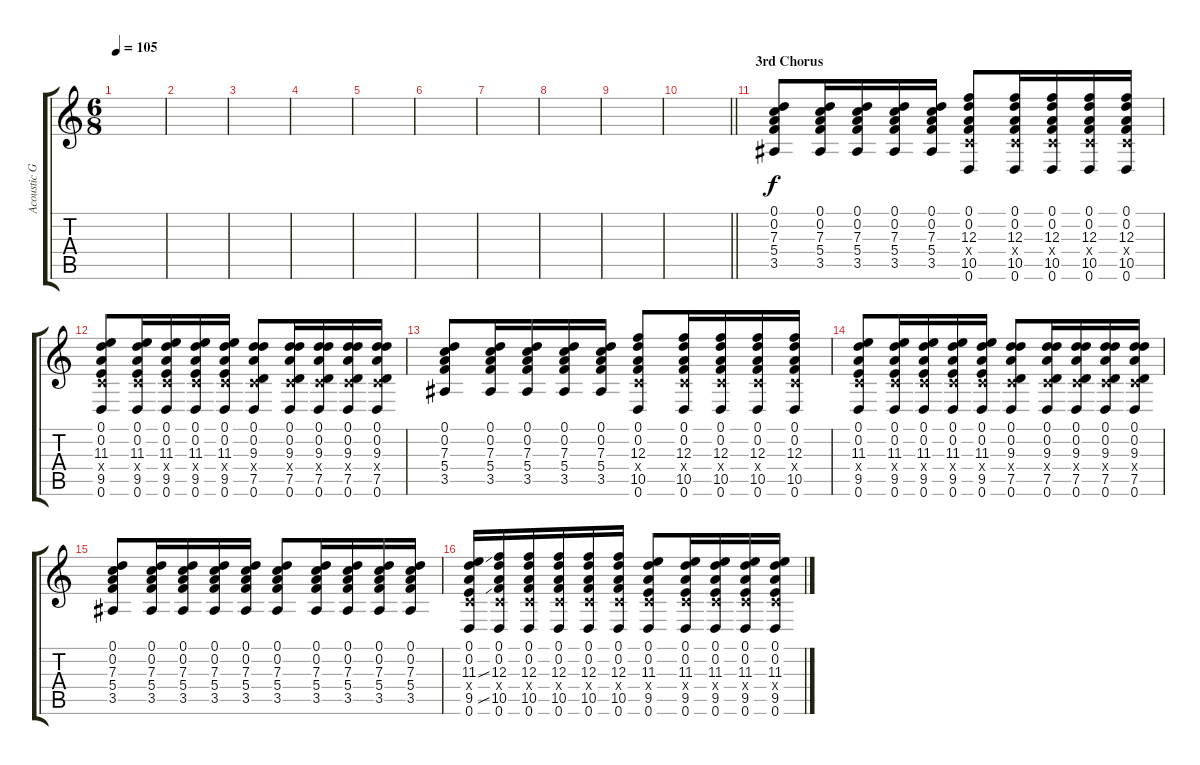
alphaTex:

\track ("Acoustic Guitar" "Acoustic G") {instrument acousticguitarsteel}
\staff {score tabs}
\tuning (D4 A3 F3 C3 G2 D2) {hide}
\ts (6 8)
\tempo 105
\clef g2
\ks c
|
|
|
|
|
|
|
|
|
\barLineRight lightlight
|
\section ("" "3rd Chorus")
(0.1 0.2 7.3 5.4 3.5).8 (0.1 0.2 7.3 5.4 3.5).16 (0.1 0.2 7.3 5.4 3.5).16 (0.1 0.2 7.3 5.4 3.5).16 (0.1 0.2 7.3 5.4 3.5).16 (0.1 0.2 12.3 0.4{x} 10.5 0.6).8 (0.1 0.2 12.3 0.4{x} 10.5 0.6).16 (0.1 0.2 12.3 0.4{x} 10.5 0.6).16 (0.1 0.2 12.3 0.4{x} 10.5 0.6).16 (0.1 0.2 12.3 0.4{x} 10.5 0.6).16 |
(0.1 0.2 11.3 0.4{x} 9.5 0.6).8 (0.1 0.2 11.3 0.4{x} 9.5 0.6).16 (0.1 0.2 11.3 0.4{x} 9.5 0.6).16 (0.1 0.2 11.3 0.4{x} 9.5 0.6).16 (0.1 0.2 11.3 0.4{x} 9.5 0.6).16 (0.1 0.2 9.3 0.4{x} 7.5 0.6).8 (0.1 0.2 9.3 0.4{x} 7.5 0.6).16 (0.1 0.2 9.3 0.4{x} 7.5 0.6).16 (0.1 0.2 9.3 0.4{x} 7.5 0.6).16 (0.1 0.2 9.3 0.4{x} 7.5 0.6).16 |
(0.1 0.2 7.3 5.4 3.5).8 (0.1 0.2 7.3 5.4 3.5).16 (0.1 0.2 7.3 5.4 3.5).16 (0.1 0.2 7.3 5.4 3.5).16 (0.1 0.2 7.3 5.4 3.5).16 (0.1 0.2 12.3 0.4{x} 10.5 0.6).8 (0.1 0.2 12.3 0.4{x} 10.5 0.6).16 (0.1 0.2 12.3 0.4{x} 10.5 0.6).16 (0.1 0.2 12.3 0.4{x} 10.5 0.6).16 (0.1 0.2 12.3 0.4{x} 10.5 0.6).16 |
(0.1 0.2 11.3 0.4{x} 9.5 0.6).8 (0.1 0.2 11.3 0.4{x} 9.5 0.6).16 (0.1 0.2 11.3 0.4{x} 9.5 0.6).16 (0.1 0.2 11.3 0.4{x} 9.5 0.6).16 (0.1 0.2 11.3 0.4{x} 9.5 0.6).16 (0.1 0.2 9.3 0.4{x} 7.5 0.6).8 (0.1 0.2 9.3 0.4{x} 7.5 0.6).16 (0.1 0.2 9.3 0.4{x} 7.5 0.6).16 (0.1 0.2 9.3 0.4{x} 7.5 0.6).16 (0.1 0.2 9.3 0.4{x} 7.5 0.6).16 |
(0.1 0.2 7.3 5.4 3.5).8 (0.1 0.2 7.3 5.4 3.5).16 (0.1 0.2 7.3 5.4 3.5).16 (0.1 0.2 7.3 5.4 3.5).16 (0.1 0.2 7.3 5.4 3.5).16 (0.1 0.2 7.3 5.4 3.5).8 (0.1 0.2 7.3 5.4 3.5).16 (0.1 0.2 7.3 5.4 3.5).16 (0.1 0.2 7.3 5.4 3.5).16 (0.1 0.2 7.3 5.4 3.5).16 |
(0.1 0.2 11.3{ss} 0.4{x} 9.5{ss} 0.6).16 (0.1 0.2 12.3 0.4{x} 10.5 0.6).16 (0.1 0.2 12.3 0.4{x} 10.5 0.6).16 (0.1 0.2 12.3 0.4{x} 10.5 0.6).16 (0.1 0.2 12.3 0.4{x} 10.5 0.6).16 (0.1 0.2 12.3 0.4{x} 10.5 0.6).16 (0.1 0.2 11.3 0.4{x} 9.5 0.6).8 (0.1 0.2 11.3 0.4{x} 9.5 0.6).16 (0.1 0.2 11.3 0.4{x} 9.5 0.6).16 (0.1 0.2 11.3 0.4{x} 9.5 0.6).16 (0.1 0.2 11.3 0.4{x} 9.5 0.6).16
